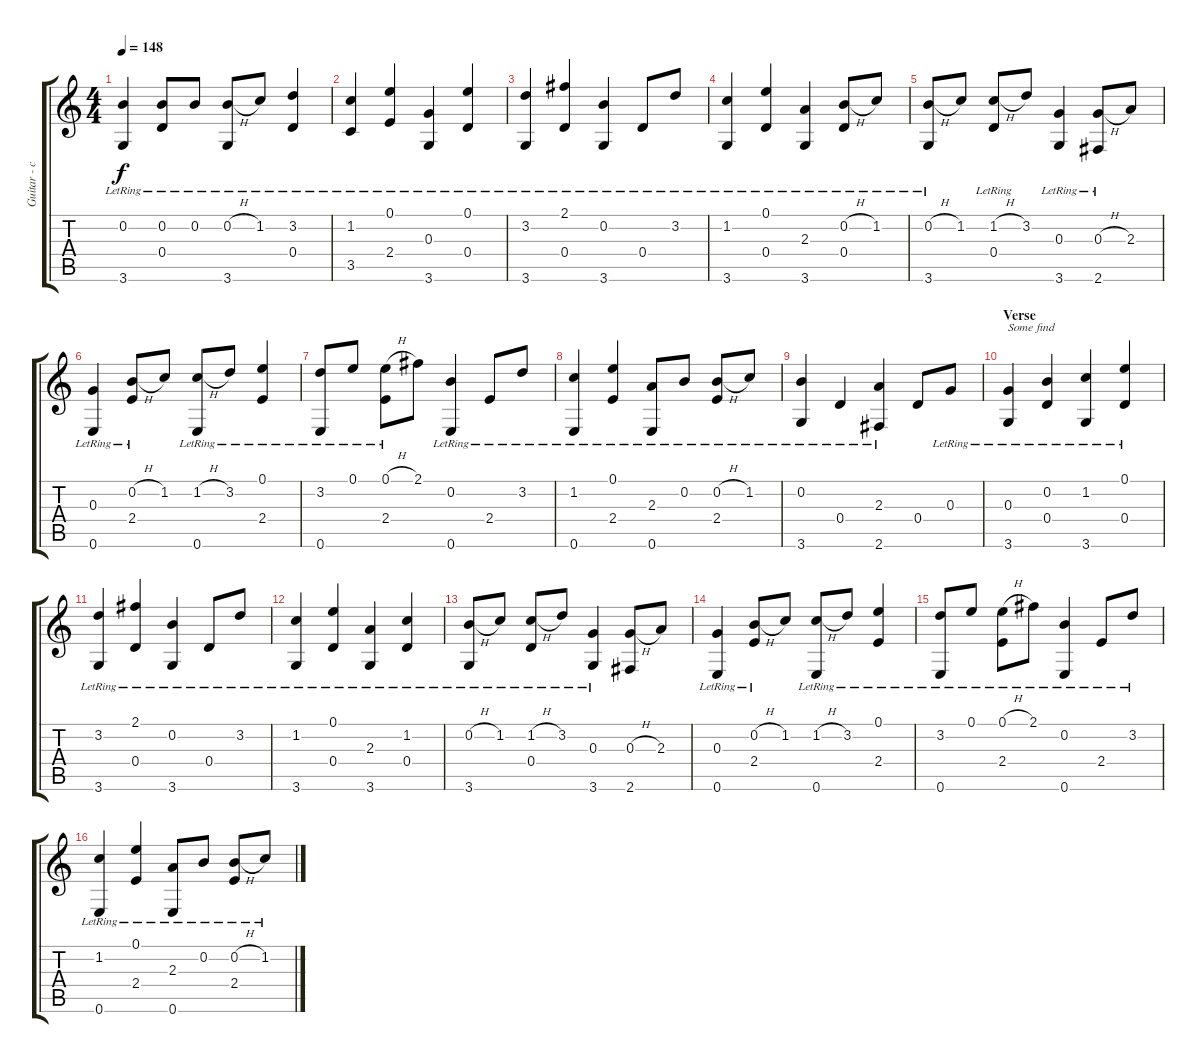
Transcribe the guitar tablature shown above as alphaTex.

\track ("Guitar - capo 7#" "Guitar - c") {instrument acousticguitarnylon}
\staff {score tabs}
\tuning (E4 B3 G3 D3 A2 E2) {hide}
\ts (4 4)
\tempo 148
\clef g2
\ks c
(0.2{lr} 3.6{lr}).4{dy f} (0.2{lr} 0.4{lr}).8 0.2{lr}.8 (0.2{h} 3.6{lr}).8 1.2{lr}.8 (3.2{lr} 0.4{lr}).4 |
(1.2{lr} 3.5{lr}).4 (0.1{lr} 2.4{lr}).4 (0.3{lr} 3.6{lr}).4 (0.1{lr} 0.4{lr}).4 |
(3.2{lr} 3.6{lr}).4 (2.1{lr} 0.4{lr}).4 (0.2{lr} 3.6{lr}).4 0.4{lr}.8 3.2{lr}.8 |
(1.2{lr} 3.6{lr}).4 (0.1{lr} 0.4{lr}).4 (2.3{lr} 3.6{lr}).4 (0.2{h} 0.4{lr}).8 1.2{lr}.8 |
(0.2{h} 3.6{lr}).8 1.2.8 (1.2{h} 0.4{lr}).8 3.2.8 (0.3{lr} 3.6{lr}).4 (0.3{h} 2.6{lr}).8 2.3.8 |
(0.3{lr} 0.6{lr}).4 (0.2{h} 2.4{lr}).8 1.2.8 (1.2{h} 0.6{lr}).8 3.2{lr}.8 (0.1{lr} 2.4{lr}).4 |
(3.2{lr} 0.6{lr}).8 0.1{lr}.8 (0.1{h} 2.4{lr}).8 2.1.8 (0.2{lr} 0.6{lr}).4 2.4{lr}.8 3.2{lr}.8 |
(1.2{lr} 0.6{lr}).4 (0.1{lr} 2.4{lr}).4 (2.3{lr} 0.6{lr}).8 0.2{lr}.8 (0.2{h} 2.4{lr}).8 1.2{lr}.8 |
(0.2{lr} 3.6{lr}).4 0.4{lr}.4 (2.3{lr} 2.6{lr}).4 0.4.8 0.3{lr}.8 |
\section ("" "Verse")
(0.3{lr} 3.6{lr}).4{txt "Some find"} (0.2{lr} 0.4{lr}).4 (1.2{lr} 3.6{lr}).4 (0.1{lr} 0.4{lr}).4 |
(3.2{lr} 3.6{lr}).4 (2.1{lr} 0.4{lr}).4 (0.2{lr} 3.6{lr}).4 0.4{lr}.8 3.2{lr}.8 |
(1.2{lr} 3.6{lr}).4 (0.1{lr} 0.4{lr}).4 (2.3{lr} 3.6{lr}).4 (1.2{lr} 0.4{lr}).4 |
(0.2{h} 3.6{lr}).8 1.2{lr}.8 (1.2{h} 0.4{lr}).8 3.2{lr}.8 (0.3{lr} 3.6{lr}).4 (0.3{h} 2.6).8 2.3.8 |
(0.3 0.6{lr}).4 (0.2{h} 2.4{lr}).8 1.2.8 (1.2{h} 0.6{lr}).8 3.2{lr}.8 (0.1{lr} 2.4{lr}).4 |
(3.2{lr} 0.6{lr}).8 0.1{lr}.8 (0.1{h} 2.4{lr}).8 2.1{lr}.8 (0.2{lr} 0.6{lr}).4 2.4{lr}.8 3.2{lr}.8 |
(1.2{lr} 0.6{lr}).4 (0.1{lr} 2.4{lr}).4 (2.3{lr} 0.6{lr}).8 0.2{lr}.8 (0.2{h} 2.4{lr}).8 1.2{lr}.8
